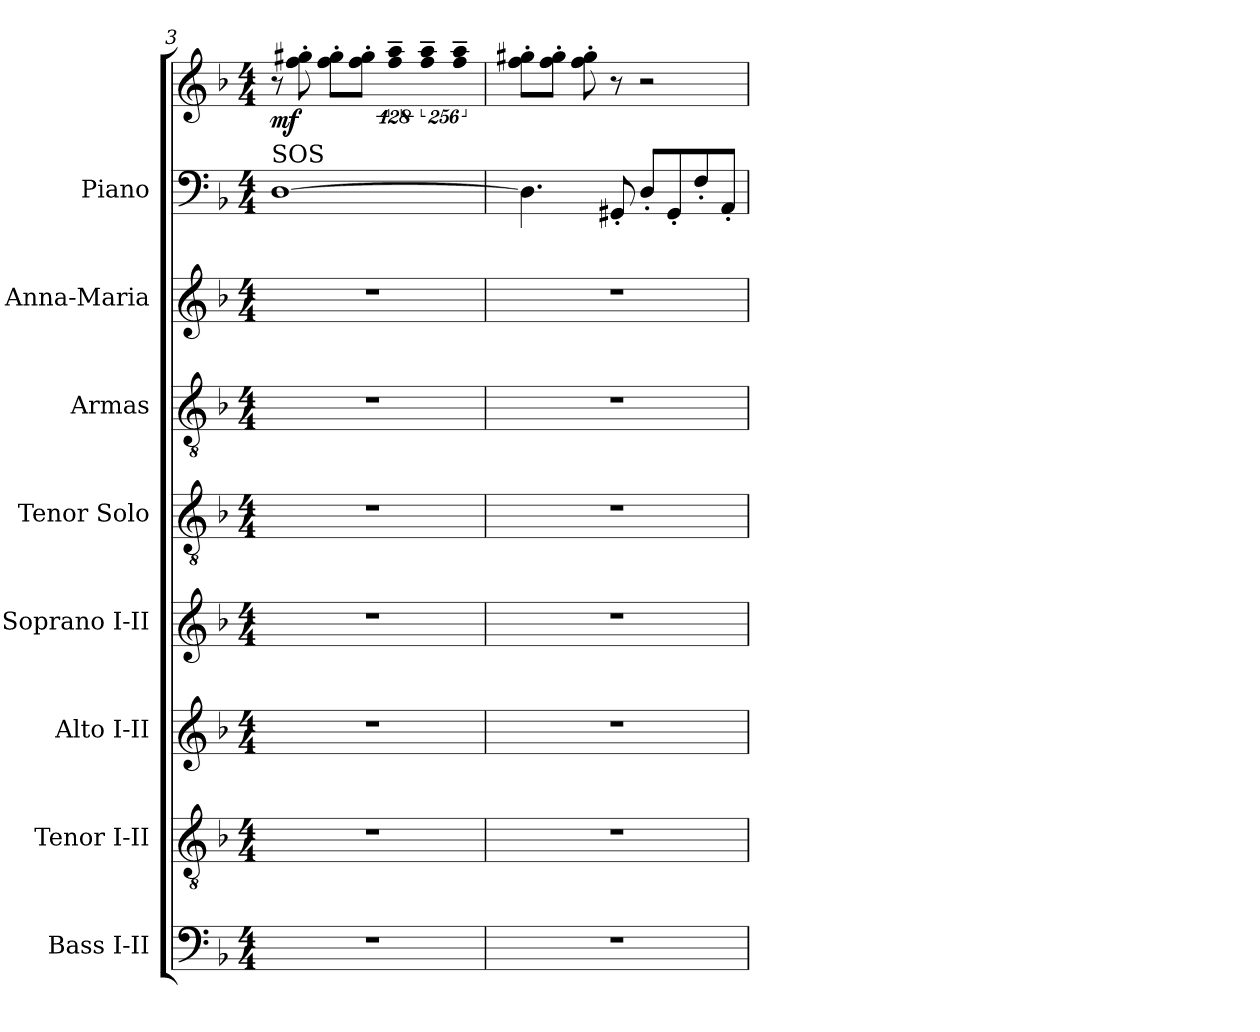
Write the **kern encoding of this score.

**kern	**kern	**kern	**kern	**kern	**kern	**kern	**kern	**kern	**dynam
*part8	*part7	*part6	*part5	*part4	*part3	*part2	*part1	*part1	*part1
*staff9	*staff8	*staff7	*staff6	*staff5	*staff4	*staff3	*staff2	*staff1	*staff1/2
*I"Bass I-II	*I"Tenor I-II	*I"Alto I-II	*I"Soprano I-II	*I"Tenor Solo	*I"Armas	*I"Anna-Maria	*I"Piano	*	*
*I'B.	*I'T.	*I'A.	*I'S.	*I'T. Solo	*I'Armas	*I'A-M	*I'Pno.	*	*
*clefF4	*clefGv2	*clefG2	*clefG2	*clefGv2	*clefGv2	*clefG2	*clefF4	*clefG2	*
*	*ITrd7c12	*	*	*ITrd7c12	*ITrd7c12	*	*	*	*
*k[b-]	*k[b-]	*k[b-]	*k[b-]	*k[b-]	*k[b-]	*k[b-]	*k[b-]	*k[b-]	*
*F:	*F:	*F:	*F:	*F:	*F:	*F:	*F:	*F:	*
*M4/4	*M4/4	*M4/4	*M4/4	*M4/4	*M4/4	*M4/4	*M4/4	*M4/4	*
*MM112	*MM112	*MM112	*MM112	*MM112	*MM112	*MM112	*MM112	*MM112	*
=3	=3	=3	=3	=3	=3	=3	=3	=3	=3
!	!	!	!	!	!	!	!LO:TX:a:t=SOS	!	!
1r	1r	1r	1r	1r	1r	1r	[>1Di	8r	mf
.	.	.	.	.	.	.	.	8ffi\' 8gg#Xi'	.
.	.	.	.	.	.	.	.	8ffi\' 8gg#i'L	.
.	.	.	.	.	.	.	.	8ffi\' 8gg#i'J	.
!	!	!	!	!	!	!	!	!LO:N:vis=4	!
.	.	.	.	.	.	.	.	512%85ffi\~ 512%85aai~	.
!	!	!	!	!	!	!	!	!LO:N:vis=4	!
.	.	.	.	.	.	.	.	1024%171ffi\~ 1024%171aai~	.
!	!	!	!	!	!	!	!	!LO:N:vis=4	!
.	.	.	.	.	.	.	.	1024%171ffi\~ 1024%171aai~	.
=4	=4	=4	=4	=4	=4	=4	=4	=4	=4
1r	1r	1r	1r	1r	1r	1r	4.Di\]	8ffi\' 8gg#Xi'L	.
.	.	.	.	.	.	.	.	8ffi\' 8gg#i'J	.
.	.	.	.	.	.	.	.	8ffi\' 8gg#i'	.
.	.	.	.	.	.	.	8GG#X'i/	8r	.
.	.	.	.	.	.	.	8D'i/L	2r	.
.	.	.	.	.	.	.	8GG#'i/	.	.
.	.	.	.	.	.	.	8F'i/	.	.
.	.	.	.	.	.	.	8AA'i/J	.	.
=	=	=	=	=	=	=	=	=	=
*-	*-	*-	*-	*-	*-	*-	*-	*-	*-
